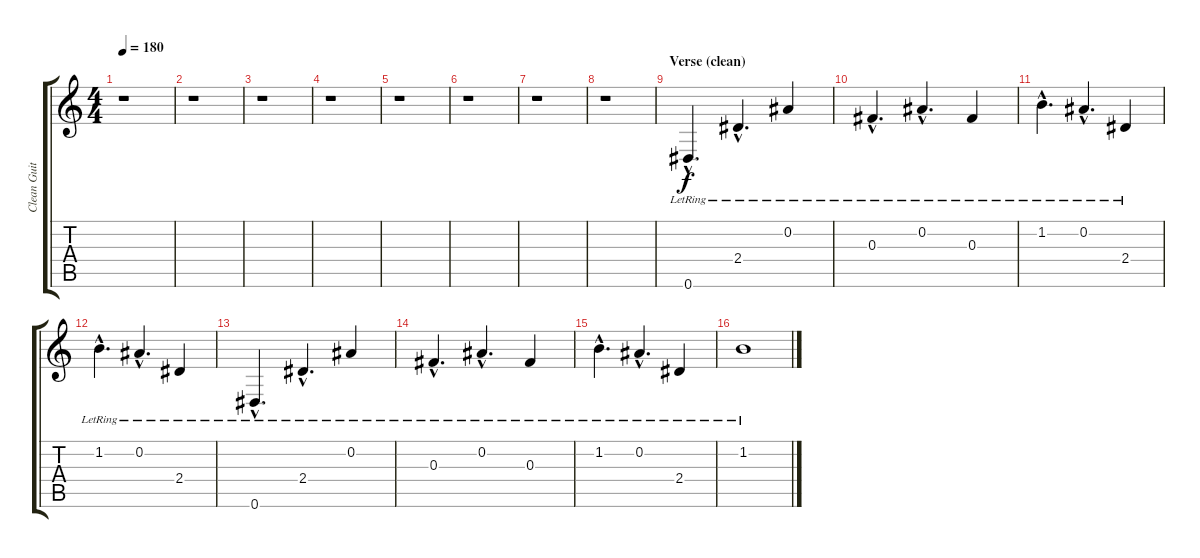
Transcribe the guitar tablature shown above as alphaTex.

\track ("Clean Guitar" "Clean Guit") {instrument electricguitarclean}
\staff {score tabs}
\tuning (Eb4 Bb3 Gb3 Db3 Ab2 Eb2) {hide}
\ts (4 4)
\tempo 180
\clef g2
\ks c
r.1{dy f} |
r.1 |
r.1 |
r.1 |
r.1 |
r.1 |
r.1 |
r.1{instrument electricguitarclean} |
\section ("" "Verse (clean)")
0.6{hac lr}.4{d} 2.4{hac lr}.4{d} 0.2{lr}.4 |
0.3{hac lr}.4{d} 0.2{hac lr}.4{d} 0.3{lr}.4 |
1.2{hac lr}.4{d} 0.2{hac lr}.4{d} 2.4{lr}.4 |
1.2{hac lr}.4{d} 0.2{hac lr}.4{d} 2.4{lr}.4 |
0.6{hac lr}.4{d} 2.4{hac lr}.4{d} 0.2{lr}.4 |
0.3{hac lr}.4{d} 0.2{hac lr}.4{d} 0.3{lr}.4 |
1.2{hac lr}.4{d} 0.2{hac lr}.4{d} 2.4{lr}.4 |
1.2{lr}.1
